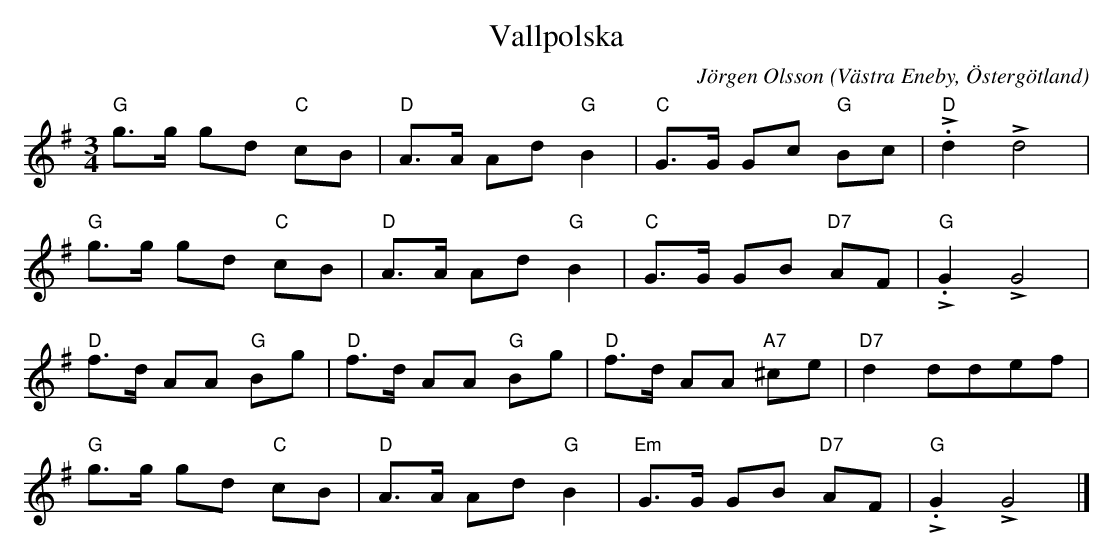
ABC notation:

X:1
T:Vallpolska
C:Jörgen Olsson
O:Västra Eneby, Östergötland
M:3/4
L:1/8
K:G
V:1
"G"g>g gd "C" cB| "D"A>A Ad "G"B2| "C"G>G Gc "G" Bc|"D"L.d2 Ld4|
"G"g>g gd "C" cB| "D"A>A Ad "G"B2| "C"G>G GB "D7" AF|"G"L.G2 LG4|
"D"f>d AA "G" Bg| "D"f>d AA "G" Bg| "D"f>d AA "A7" ^ce|"D7"d2 ddef|
"G"g>g gd "C" cB| "D"A>A Ad "G"B2| "Em"G>G GB "D7" AF|"G"L.G2 LG4|]
